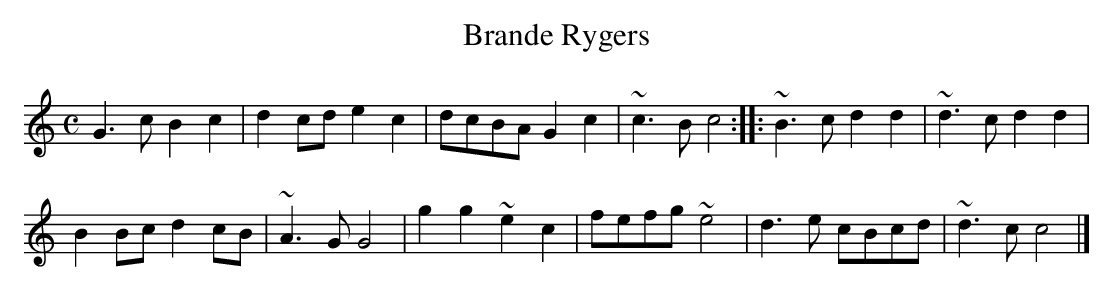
X:1
T:Brande Rygers
M:C
K:Cmaj
G3cB2c2|d2cde2c2|dcBAG2c2|~c3Bc4:||:~B3cd2d2|~d3cd2d2|
B2Bcd2cB|~A3GG4|g2g2~e2c2|fefg~e4|d3e cBcd|~d3cc4|]
